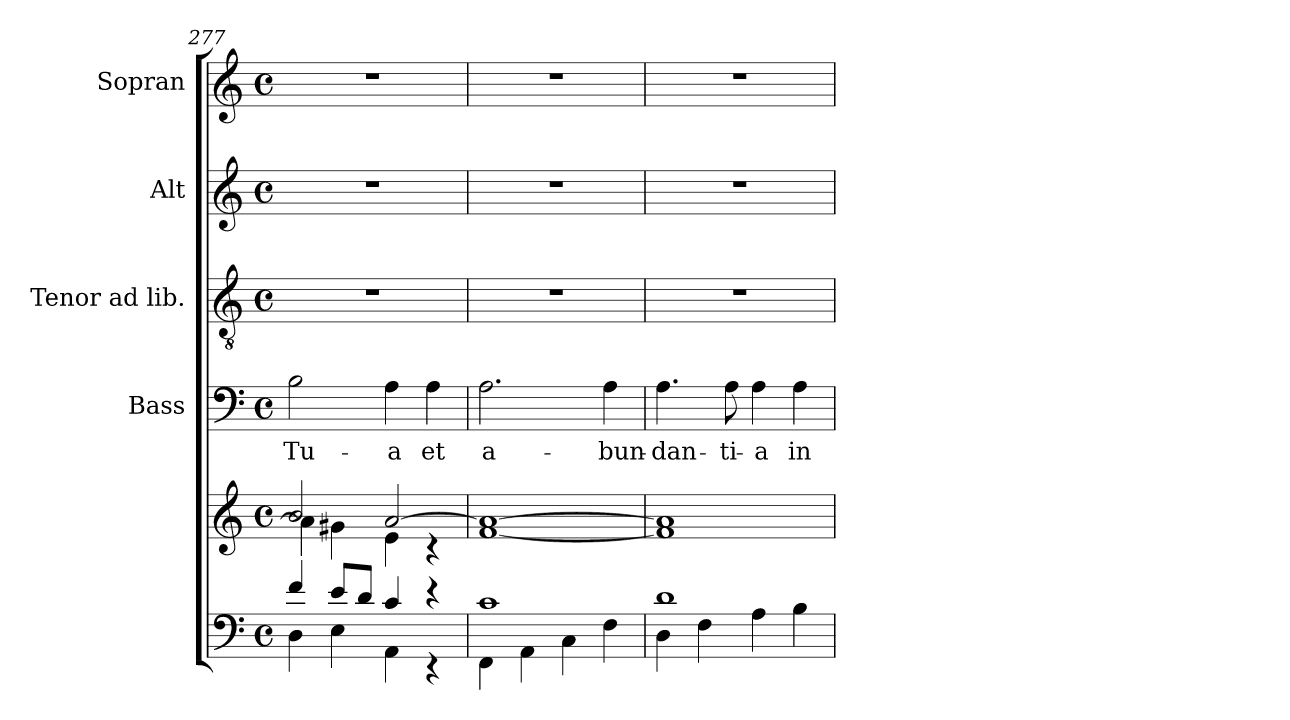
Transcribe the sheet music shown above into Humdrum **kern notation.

**kern	**kern	**kern	**text	**kern	**kern	**kern
*part5	*part5	*part4	*part4	*part3	*part2	*part1
*staff6	*staff5	*staff4	*staff4	*staff3	*staff2	*staff1
*	*	*I"Bass	*	*I"Tenor ad lib.	*I"Alt	*I"Sopran
*	*	*I'B.	*	*I'T.	*I'A.	*I'S.
!!LO:PB:g=z
*clefF4	*clefG2	*clefF4	*	*clefGv2	*clefG2	*clefG2
*k[]	*k[]	*k[]	*	*k[]	*k[]	*k[]
*C:	*C:	*C:	*	*C:	*C:	*C:
*M4/4	*M4/4	*M4/4	*	*M4/4	*M4/4	*M4/4
*met(c)	*met(c)	*met(c)	*	*met(c)	*met(c)	*met(c)
=277	=277	=277	=277	=277	=277	=277
*^	*^	*	*	*	*	*
!	!	!	!	!	!LO:LY:b	!	!	!
4f/	4D\	2b/	4a\]	2B\	Tu-	1r	1r	1r
8e/L	4E\	.	4g#X\	.	.	.	.	.
8d/J	.	.	.	.	.	.	.	.
!	!	!	!	!	!LO:LY:b	!	!	!
4c/	4AA\	[>2a/	4e\	4A\	-a	.	.	.
!	!	!	!	!	!LO:LY:b	!	!	!
4r	4r	.	4rc	4A\	et	.	.	.
=278	=278	=278	=278	=278	=278	=278	=278	=278
!	!	!	!	!	!LO:LY:b	!	!	!
1c	4FF\	1a_	[<1f	2.A\	a-	1r	1r	1r
.	4AA\	.	.	.	.	.	.	.
.	4C\	.	.	.	.	.	.	.
!	!	!	!	!	!LO:LY:b	!	!	!
.	4F\	.	.	4A\	-bun-	.	.	.
=279	=279	=279	=279	=279	=279	=279	=279	=279
!	!	!	!	!	!LO:LY:b	!	!	!
1d	4D\	1a]	1f]	4.A\	-dan-	1r	1r	1r
.	4F\	.	.	.	.	.	.	.
!	!	!	!	!	!LO:LY:b	!	!	!
.	.	.	.	8A\	-ti-	.	.	.
!	!	!	!	!	!LO:LY:b	!	!	!
.	4A\	.	.	4A\	-a	.	.	.
!	!	!	!	!	!LO:LY:b	!	!	!
.	4B\	.	.	4A\	in	.	.	.
*v	*v	*	*	*	*	*	*	*
*	*v	*v	*	*	*	*	*
=	=	=	=	=	=	=
*-	*-	*-	*-	*-	*-	*-
